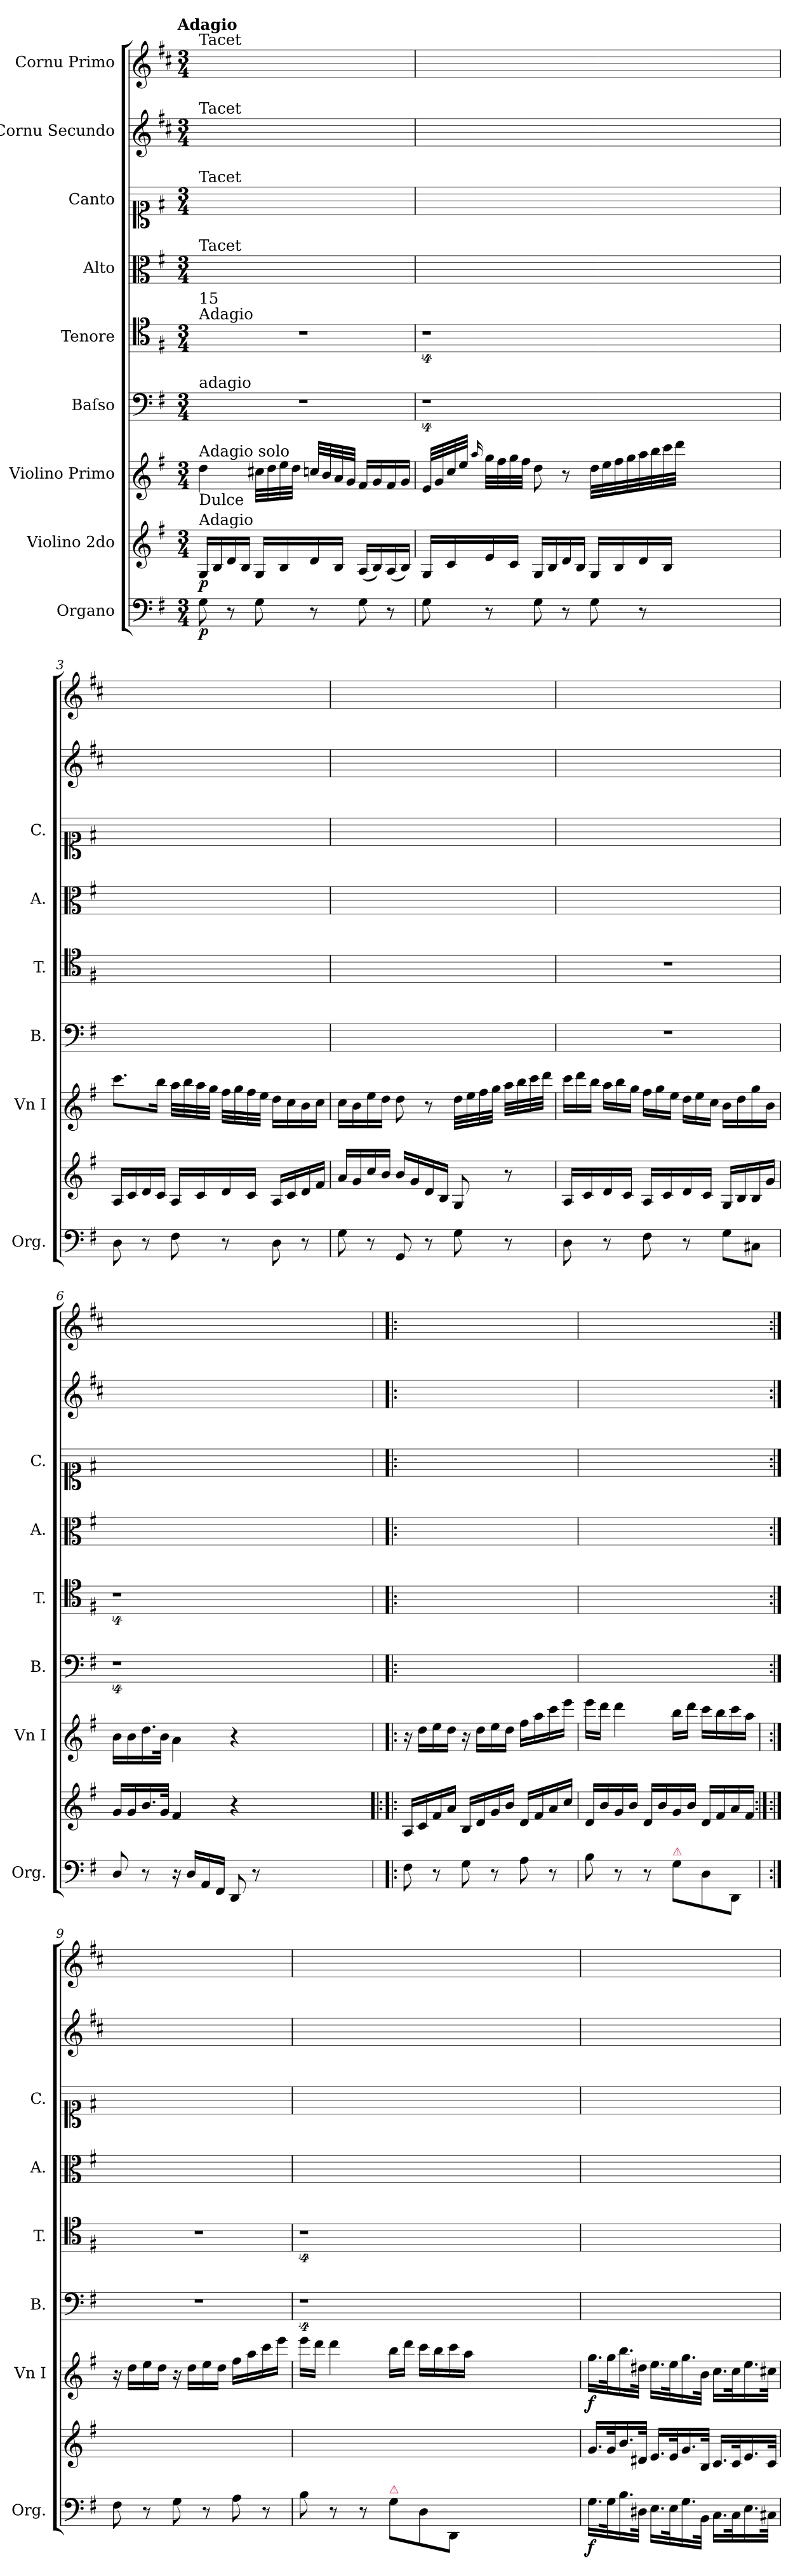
**kern	**dynam	**kern	**dynam	**kern	**dynam	**kern	**kern	**kern	**kern	**kern	**kern
*part9	*part9	*part8	*part8	*part7	*part7	*part6	*part5	*part4	*part3	*part2	*part1
*staff9	*staff9	*staff8	*staff8	*staff7	*staff7	*staff6	*staff5	*staff4	*staff3	*staff2	*staff1
*I"Organo	*	*I"Violino 2do	*	*I"Violino Primo	*	*I"Baſso	*I"Tenore	*I"Alto	*I"Canto	*I"Cornu Secundo	*I"Cornu Primo
*I'Org.	*	*	*	*I'Vn I	*	*I'B.	*I'T.	*I'A.	*I'C.	*	*
*clefF4	*	*clefG2	*	*clefG2	*	*clefF4	*clefC4	*clefC3	*clefC1	*clefG2	*clefG2
*	*	*	*	*	*	*	*	*	*	*ITrd4c7	*ITrd4c7
*k[f#]	*	*k[f#]	*	*k[f#]	*	*k[f#]	*k[f#]	*k[f#]	*k[f#]	*k[f#]	*k[f#]
*G:	*	*G:	*	*G:	*	*G:	*G:	*G:	*G:	*G:	*G:
!!LO:TX:omd:t=Adagio
*M3/4	*	*M3/4	*	*M3/4	*	*M3/4	*M3/4	*M3/4	*M3/4	*M3/4	*M3/4
*MM56	*	*MM56	*	*MM56	*	*MM56	*MM56	*MM56	*MM56	*MM56	*MM56
=1	=1	=1	=1	=1	=1	=1	=1	=1	=1	=1	=1
!	!	!	!	!	!	!	!	!	!	!	!LO:TX:a:t=Tacet
!	!	!	!	!	!	!	!	!	!	!LO:TX:a:t=Tacet	!
!	!	!	!	!	!	!	!	!	!LO:TX:a:t=Tacet	!	!
!	!	!	!	!	!	!	!	!LO:TX:a:t=Tacet	!	!	!
!	!	!	!	!	!	!	!LO:TX:a:t=Adagio	!	!	!	!
!	!	!	!	!	!	!	!LO:TX:a:t=15	!	!	!	!
!	!	!	!	!	!	!LO:TX:a:t=adagio	!	!	!	!	!
!	!	!	!	!LO:TX:b:t=Dulce	!	!	!	!	!	!	!
!	!	!	!	!LO:TX:a:t=Adagio solo	!	!	!	!	!	!	!
!	!	!LO:TX:a:t=Adagio	!	!	!	!	!	!	!	!	!
8G\	p	16G/LL	p	4dd\	.	2.r	2.r	2.ryy	2.ryy	2.ryy	2.ryy
.	.	16B/	.	.	.	.	.	.	.	.	.
8r	.	16d/	.	.	.	.	.	.	.	.	.
.	.	16B/JJ	.	.	.	.	.	.	.	.	.
!	!	!	!	!	!LO:DY:b	!	!	!	!	!	!
8G\	.	16G/LL	.	32cc#X\LLL	p&colon;	.	.	.	.	.	.
.	.	.	.	32dd\	.	.	.	.	.	.	.
.	.	16B/	.	32ee\	.	.	.	.	.	.	.
.	.	.	.	32dd\JJJ	.	.	.	.	.	.	.
8r	.	16d/	.	32ccn/LLL	.	.	.	.	.	.	.
.	.	.	.	32b/	.	.	.	.	.	.	.
.	.	16B/JJ	.	32a/	.	.	.	.	.	.	.
.	.	.	.	32g/JJJ	.	.	.	.	.	.	.
8G\	.	(16A/LL	.	16f#/LL	.	.	.	.	.	.	.
.	.	16B/)	.	16g/	.	.	.	.	.	.	.
8r	.	(16A/	.	16f#/	.	.	.	.	.	.	.
.	.	16B/JJ)	.	16g/JJ	.	.	.	.	.	.	.
=2	=2	=2	=2	=2	=2	=2	=2	=2	=2	=2	=2
8G\	.	16G/LL	.	32e/LLL	.	4%9r	4%9r	2.ryy	2.ryy	2.ryy	2.ryy
.	.	.	.	32g/	.	.	.	.	.	.	.
.	.	16c/	.	32cc/	.	.	.	.	.	.	.
.	.	.	.	32ee/JJJ	.	.	.	.	.	.	.
.	.	.	.	16qqaa/	.	.	.	.	.	.	.
8r	.	16e/	.	32gg\LLL	.	.	.	.	.	.	.
.	.	.	.	32ff#\	.	.	.	.	.	.	.
.	.	16c/JJ	.	32gg\	.	.	.	.	.	.	.
.	.	.	.	32ff#\JJJ	.	.	.	.	.	.	.
8G\	.	16G/LL	.	8dd\	.	.	.	.	.	.	.
.	.	16B/	.	.	.	.	.	.	.	.	.
8r	.	16d/	.	8r	.	.	.	.	.	.	.
.	.	16B/JJ	.	.	.	.	.	.	.	.	.
8G\	.	16G/LL	.	32dd\LLL	.	.	.	.	.	.	.
.	.	.	.	32ee\	.	.	.	.	.	.	.
.	.	16B/	.	32ff#\	.	.	.	.	.	.	.
.	.	.	.	32gg\	.	.	.	.	.	.	.
8r	.	16d/	.	32aa\	.	.	.	.	.	.	.
.	.	.	.	32bb\	.	.	.	.	.	.	.
.	.	16B/JJ	.	32ccc\	.	.	.	.	.	.	.
.	.	.	.	32ddd\JJJ	.	.	.	.	.	.	.
1.ryy	.	1.ryy	.	1.ryy	.	.	.	1.ryy	1.ryy	1.ryy	1.ryy
=3	=3	=3	=3	=3	=3	=3	=3	=3	=3	=3	=3
8D\	.	16A/LL	.	8.ccc\L	.	2.ryy	2.ryy	2.ryy	2.ryy	2.ryy	2.ryy
.	.	16c/	.	.	.	.	.	.	.	.	.
8r	.	16d/	.	.	.	.	.	.	.	.	.
.	.	16c/JJ	.	16bb\Jk	.	.	.	.	.	.	.
8F#\	.	16A/LL	.	32aa\LLL	.	.	.	.	.	.	.
.	.	.	.	32bb\	.	.	.	.	.	.	.
.	.	16c/	.	32aa\	.	.	.	.	.	.	.
.	.	.	.	32gg\JJJ	.	.	.	.	.	.	.
8r	.	16d/	.	32ff#\LLL	.	.	.	.	.	.	.
.	.	.	.	32gg\	.	.	.	.	.	.	.
.	.	16c/JJ	.	32ff#\	.	.	.	.	.	.	.
.	.	.	.	32ee\JJJ	.	.	.	.	.	.	.
8D\	.	16A/LL	.	16dd\LL	.	.	.	.	.	.	.
.	.	16c/	.	16cc\	.	.	.	.	.	.	.
8r	.	16d/	.	16b\	.	.	.	.	.	.	.
.	.	16f#/JJ	.	16cc\JJ	.	.	.	.	.	.	.
=4	=4	=4	=4	=4	=4	=4	=4	=4	=4	=4	=4
8G\	.	16a/LL	.	16cc\LL	.	2.ryy	2.ryy	2.ryy	2.ryy	2.ryy	2.ryy
.	.	16g/	.	16b\	.	.	.	.	.	.	.
8r	.	16cc/	.	16ee\	.	.	.	.	.	.	.
.	.	16b/JJ	.	16dd\JJ	.	.	.	.	.	.	.
8GG/	.	16b/LL	.	8dd\	.	.	.	.	.	.	.
.	.	16g/	.	.	.	.	.	.	.	.	.
8r	.	16d/	.	8r	.	.	.	.	.	.	.
.	.	16B/JJ	.	.	.	.	.	.	.	.	.
8G\	.	8G/	.	32dd\LLL	.	.	.	.	.	.	.
.	.	.	.	32ee\	.	.	.	.	.	.	.
.	.	.	.	32ff#\	.	.	.	.	.	.	.
.	.	.	.	32gg\JJJ	.	.	.	.	.	.	.
8r	.	8r	.	32aa\LLL	.	.	.	.	.	.	.
.	.	.	.	32bb\	.	.	.	.	.	.	.
.	.	.	.	32ccc\	.	.	.	.	.	.	.
.	.	.	.	32ddd\JJJ	.	.	.	.	.	.	.
=5	=5	=5	=5	=5	=5	=5	=5	=5	=5	=5	=5
*	*	*	*	*Xtuplet	*	*	*	*	*	*	*
8D\	.	16A/LL	.	24ccc\LL	.	2.r	2.r	2.ryy	2.ryy	2.ryy	2.ryy
.	.	.	.	24ddd\	.	.	.	.	.	.	.
.	.	16c/	.	.	.	.	.	.	.	.	.
.	.	.	.	24bb\JJ	.	.	.	.	.	.	.
8r	.	16d/	.	24aa\LL	.	.	.	.	.	.	.
.	.	.	.	24bb\	.	.	.	.	.	.	.
.	.	16c/JJ	.	.	.	.	.	.	.	.	.
.	.	.	.	24gg\JJ	.	.	.	.	.	.	.
8F#\	.	16A/LL	.	24ff#\LL	.	.	.	.	.	.	.
.	.	.	.	24gg\	.	.	.	.	.	.	.
.	.	16c/	.	.	.	.	.	.	.	.	.
.	.	.	.	24ee\JJ	.	.	.	.	.	.	.
8r	.	16d/	.	24dd\LL	.	.	.	.	.	.	.
.	.	.	.	24ee\	.	.	.	.	.	.	.
.	.	16c/JJ	.	.	.	.	.	.	.	.	.
.	.	.	.	24cc\JJ	.	.	.	.	.	.	.
8G\L	.	16G/LL	.	16b\LL	.	.	.	.	.	.	.
.	.	16B/	.	16dd\	.	.	.	.	.	.	.
8C#X\J	.	16B/	.	16gg\	.	.	.	.	.	.	.
.	.	16g/JJ	.	16b\JJ	.	.	.	.	.	.	.
=6	=6	=6	=6	=6	=6	=6	=6	=6	=6	=6	=6
8D/	.	16g/LL	.	16b\LL	.	4%9r	4%9r	2.ryy	2.ryy	2.ryy	2.ryy
.	.	16g/	.	16b\	.	.	.	.	.	.	.
8r	.	16.b/	.	16.dd\	.	.	.	.	.	.	.
.	.	32g/JJk	.	32b\JJk	.	.	.	.	.	.	.
16r	.	4f#/	.	4a\	.	.	.	.	.	.	.
16D/LL	.	.	.	.	.	.	.	.	.	.	.
16AA/	.	.	.	.	.	.	.	.	.	.	.
16FF#/JJ	.	.	.	.	.	.	.	.	.	.	.
8DD/	.	4r	.	4r	.	.	.	.	.	.	.
8r	.	.	.	.	.	.	.	.	.	.	.
1.ryy	.	1.ryy	.	1.ryy	.	.	.	1.ryy	1.ryy	1.ryy	1.ryy
=7	=7	=7!|:	=7	=7	=7	=7	=7	=7	=7	=7	=7
8F#\	.	16A/LL	.	16r	.	2.ryy	2.ryy	2.ryy	2.ryy	2.ryy	2.ryy
.	.	16c/	.	16dd\LL	.	.	.	.	.	.	.
8r	.	16f#/	.	16ee\	.	.	.	.	.	.	.
.	.	16a/JJ	.	16dd\JJ	.	.	.	.	.	.	.
8G\	.	16B/LL	.	16r	.	.	.	.	.	.	.
.	.	16d/	.	16dd\LL	.	.	.	.	.	.	.
8r	.	16g/	.	16ee\	.	.	.	.	.	.	.
.	.	16b/JJ	.	16dd\JJ	.	.	.	.	.	.	.
8A\	.	16d/LL	.	16ff#\LL	.	.	.	.	.	.	.
.	.	16f#/	.	16aa\	.	.	.	.	.	.	.
8r	.	16a/	.	16ccc\	.	.	.	.	.	.	.
.	.	16cc/JJ	.	16eee\JJ	.	.	.	.	.	.	.
=8	=8	=8	=8	=8	=8	=8	=8	=8	=8	=8	=8
8B\	.	16d/LL	.	16eee\LL	.	2.ryy	2.ryy	2.ryy	2.ryy	2.ryy	2.ryy
.	.	16b/	.	16ddd\JJ	.	.	.	.	.	.	.
8r	.	16g/	.	4ddd\	.	.	.	.	.	.	.
.	.	16b/JJ	.	.	.	.	.	.	.	.	.
8r	.	16d/LL	.	.	.	.	.	.	.	.	.
.	.	16b/	.	.	.	.	.	.	.	.	.
!LO:TX:a:color=crimson:t=⚠	!	!	!	!	!	!	!	!	!	!	!
8G\L	.	16g/	.	16bb\LL	.	.	.	.	.	.	.
.	.	16b/JJ	.	16ddd\JJ	.	.	.	.	.	.	.
8D\	.	16d/LL	.	16ccc\LL	.	.	.	.	.	.	.
.	.	16f#/	.	16bb\	.	.	.	.	.	.	.
8DD/J	.	16a/	.	16ccc\	.	.	.	.	.	.	.
.	.	16f#/JJ	.	16aa\JJ	.	.	.	.	.	.	.
=9	=9	=9:|!	=9	=9	=9	=9	=9	=9	=9	=9	=9
8F#\	.	16A/LLyy	.	16r	.	2.r	2.r	2.ryy	2.ryy	2.ryy	2.ryy
.	.	16c/yy	.	16dd\LL	.	.	.	.	.	.	.
8r	.	16f#/yy	.	16ee\	.	.	.	.	.	.	.
.	.	16a/JJyy	.	16dd\JJ	.	.	.	.	.	.	.
8G\	.	16B/LLyy	.	16r	.	.	.	.	.	.	.
.	.	16d/yy	.	16dd\LL	.	.	.	.	.	.	.
8r	.	16g/yy	.	16ee\	.	.	.	.	.	.	.
.	.	16b/JJyy	.	16dd\JJ	.	.	.	.	.	.	.
8A\	.	16d/LLyy	.	16ff#\LL	.	.	.	.	.	.	.
.	.	16f#/yy	.	16aa\	.	.	.	.	.	.	.
8r	.	16a/yy	.	16ccc\	.	.	.	.	.	.	.
.	.	16cc/JJyy	.	16eee\JJ	.	.	.	.	.	.	.
=10	=10	=10	=10	=10	=10	=10	=10	=10	=10	=10	=10
8B\	.	16d/LLyy	.	16eee\LL	.	4%9r	4%9r	2.ryy	2.ryy	2.ryy	2.ryy
.	.	16b/yy	.	16ddd\JJ	.	.	.	.	.	.	.
8r	.	16g/yy	.	4ddd\	.	.	.	.	.	.	.
.	.	16b/JJyy	.	.	.	.	.	.	.	.	.
8r	.	16d/LLyy	.	.	.	.	.	.	.	.	.
.	.	16b/yy	.	.	.	.	.	.	.	.	.
!LO:TX:a:color=crimson:t=⚠	!	!	!	!	!	!	!	!	!	!	!
8G\L	.	16g/yy	.	16bb\LL	.	.	.	.	.	.	.
.	.	16b/JJyy	.	16ddd\JJ	.	.	.	.	.	.	.
8D\	.	16d/LLyy	.	16ccc\LL	.	.	.	.	.	.	.
.	.	16f#/yy	.	16bb\	.	.	.	.	.	.	.
8DD/J	.	16a/yy	.	16ccc\	.	.	.	.	.	.	.
.	.	16f#/JJyy	.	16aa\JJ	.	.	.	.	.	.	.
1.ryy	.	1.ryy	.	1.ryy	.	.	.	1.ryy	1.ryy	1.ryy	1.ryy
=11	=11	=11	=11	=11	=11	=11	=11	=11	=11	=11	=11
!	!	!	!	!	!LO:DY:b	!	!	!	!	!	!
16.G\LL	f	16.g/LL	.	16.gg\LL	f	2.ryy	2.ryy	2.ryy	2.ryy	2.ryy	2.ryy
32G\K	.	32g/K	.	32gg\K	.	.	.	.	.	.	.
16.B\	.	16.b/	.	16.bb\	.	.	.	.	.	.	.
32D#X\JJk	.	32d#X/JJk	.	32dd#X\JJk	.	.	.	.	.	.	.
16.E\LL	.	16.e/LL	.	16.ee\LL	.	.	.	.	.	.	.
32E\K	.	32e/K	.	32ee\K	.	.	.	.	.	.	.
16.G\	.	16.g/	.	16.gg\	.	.	.	.	.	.	.
32BB\JJk	.	32B/JJk	.	32b\JJk	.	.	.	.	.	.	.
16.C\LL	.	16.c/LL	.	16.cc\LL	.	.	.	.	.	.	.
32C\K	.	32c/K	.	32cc\K	.	.	.	.	.	.	.
16.E\	.	16.e/	.	16.ee\	.	.	.	.	.	.	.
32C#X\JJk	.	32c/JJk	.	32cc#X\JJk	.	.	.	.	.	.	.
=	=	=	=	=	=	=	=	=	=	=	=
*-	*-	*-	*-	*-	*-	*-	*-	*-	*-	*-	*-
